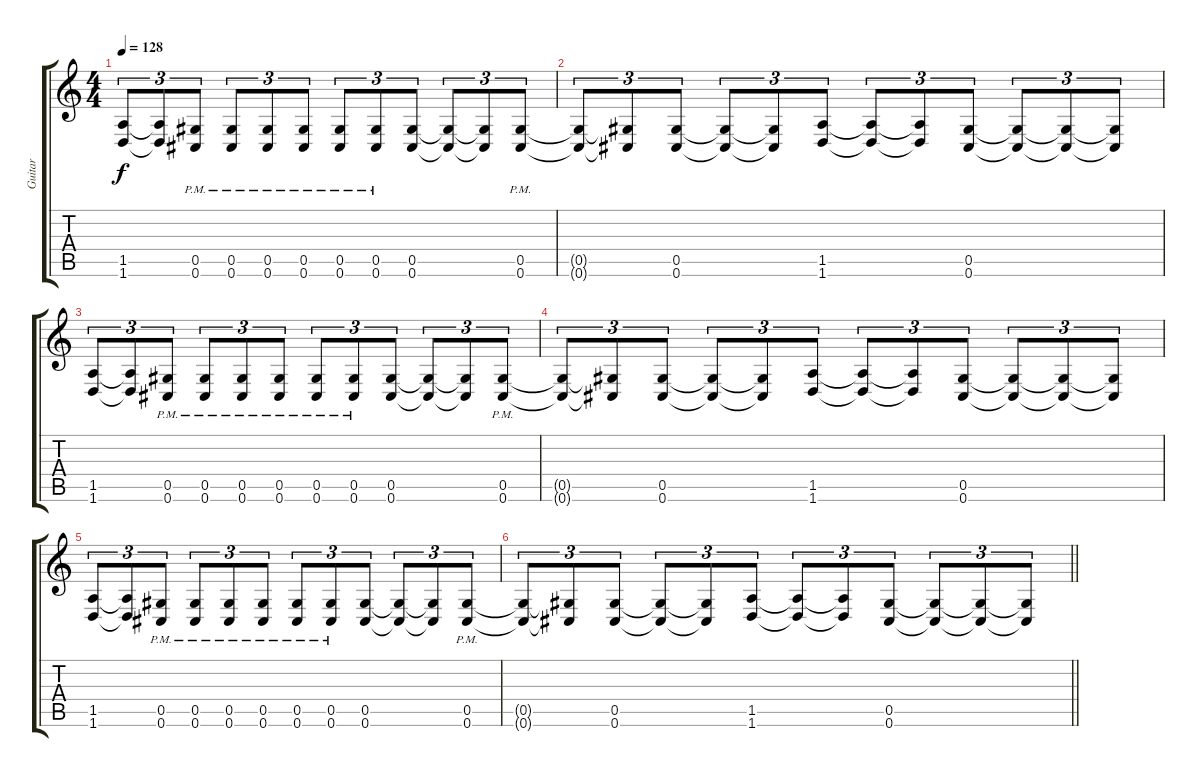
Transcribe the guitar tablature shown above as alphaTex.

\track ("Guitar" "Guitar") {instrument distortionguitar}
\staff {score tabs}
\tuning (Eb4 Bb3 Gb3 Db3 Ab2 Db2) {hide}
\ts (4 4)
\tempo 128
\clef g2
\ks c
(1.5 1.6).8{tu (3 2) dy f} (1.5{t} 1.6{t}).8{tu (3 2)} (0.5{pm} 0.6{pm}).8{tu (3 2)} (0.5{pm} 0.6{pm}).8{tu (3 2)} (0.5{pm} 0.6{pm}).8{tu (3 2)} (0.5{pm} 0.6{pm}).8{tu (3 2)} (0.5{pm} 0.6{pm}).8{tu (3 2)} (0.5{pm} 0.6{pm}).8{tu (3 2)} (0.5 0.6).8{tu (3 2)} (0.5{t} 0.6{t}).8{tu (3 2)} (0.5{t} 0.6{t}).8{tu (3 2)} (0.5{pm} 0.6{pm}).8{tu (3 2)} |
(0.5{t} 0.6{t}).8{tu (3 2)} (0.5{t} 0.6{t}).8{tu (3 2)} (0.5 0.6).8{tu (3 2)} (0.5{t} 0.6{t}).8{tu (3 2)} (0.5{t} 0.6{t}).8{tu (3 2)} (1.5 1.6).8{tu (3 2)} (1.5{t} 1.6{t}).8{tu (3 2)} (1.5{t} 1.6{t}).8{tu (3 2)} (0.5 0.6).8{tu (3 2)} (0.5{t} 0.6{t}).8{tu (3 2)} (0.5{t} 0.6{t}).8{tu (3 2)} (0.5{t} 0.6{t}).8{tu (3 2)} |
(1.5 1.6).8{tu (3 2)} (1.5{t} 1.6{t}).8{tu (3 2)} (0.5{pm} 0.6{pm}).8{tu (3 2)} (0.5{pm} 0.6{pm}).8{tu (3 2)} (0.5{pm} 0.6{pm}).8{tu (3 2)} (0.5{pm} 0.6{pm}).8{tu (3 2)} (0.5{pm} 0.6{pm}).8{tu (3 2)} (0.5{pm} 0.6{pm}).8{tu (3 2)} (0.5 0.6).8{tu (3 2)} (0.5{t} 0.6{t}).8{tu (3 2)} (0.5{t} 0.6{t}).8{tu (3 2)} (0.5{pm} 0.6{pm}).8{tu (3 2)} |
(0.5{t} 0.6{t}).8{tu (3 2)} (0.5{t} 0.6{t}).8{tu (3 2)} (0.5 0.6).8{tu (3 2)} (0.5{t} 0.6{t}).8{tu (3 2)} (0.5{t} 0.6{t}).8{tu (3 2)} (1.5 1.6).8{tu (3 2)} (1.5{t} 1.6{t}).8{tu (3 2)} (1.5{t} 1.6{t}).8{tu (3 2)} (0.5 0.6).8{tu (3 2)} (0.5{t} 0.6{t}).8{tu (3 2)} (0.5{t} 0.6{t}).8{tu (3 2)} (0.5{t} 0.6{t}).8{tu (3 2)} |
(1.5 1.6).8{tu (3 2)} (1.5{t} 1.6{t}).8{tu (3 2)} (0.5{pm} 0.6{pm}).8{tu (3 2)} (0.5{pm} 0.6{pm}).8{tu (3 2)} (0.5{pm} 0.6{pm}).8{tu (3 2)} (0.5{pm} 0.6{pm}).8{tu (3 2)} (0.5{pm} 0.6{pm}).8{tu (3 2)} (0.5{pm} 0.6{pm}).8{tu (3 2)} (0.5 0.6).8{tu (3 2)} (0.5{t} 0.6{t}).8{tu (3 2)} (0.5{t} 0.6{t}).8{tu (3 2)} (0.5{pm} 0.6{pm}).8{tu (3 2)} |
\barLineRight lightlight
(0.5{t} 0.6{t}).8{tu (3 2)} (0.5{t} 0.6{t}).8{tu (3 2)} (0.5 0.6).8{tu (3 2)} (0.5{t} 0.6{t}).8{tu (3 2)} (0.5{t} 0.6{t}).8{tu (3 2)} (1.5 1.6).8{tu (3 2)} (1.5{t} 1.6{t}).8{tu (3 2)} (1.5{t} 1.6{t}).8{tu (3 2)} (0.5 0.6).8{tu (3 2)} (0.5{t} 0.6{t}).8{tu (3 2)} (0.5{t} 0.6{t}).8{tu (3 2)} (0.5{t} 0.6{t}).8{tu (3 2)}
